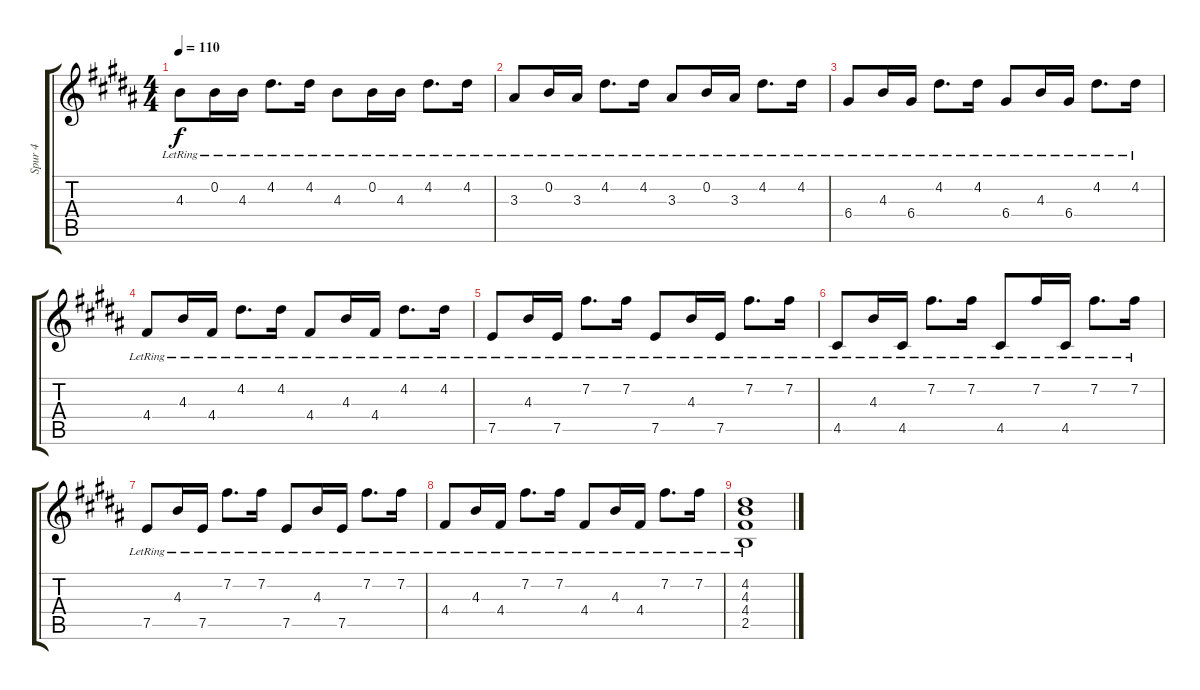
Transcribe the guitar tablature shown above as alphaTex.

\track ("Spur 4" "Spur 4") {instrument electricguitarclean}
\staff {score tabs}
\tuning (E4 B3 G3 D3 A2 E2) {hide}
\ts (4 4)
\tempo 110
\clef g2
\ks b
4.3{lr}.8{dy f} 0.2{lr}.16 4.3{lr}.16 4.2{lr}.8{d} 4.2{lr}.16 4.3{lr}.8 0.2{lr}.16 4.3{lr}.16 4.2{lr}.8{d} 4.2{lr}.16 |
3.3{lr}.8 0.2{lr}.16 3.3{lr}.16 4.2{lr}.8{d} 4.2{lr}.16 3.3{lr}.8 0.2{lr}.16 3.3{lr}.16 4.2{lr}.8{d} 4.2{lr}.16 |
6.4{lr}.8 4.3{lr}.16 6.4{lr}.16 4.2{lr}.8{d} 4.2{lr}.16 6.4{lr}.8 4.3{lr}.16 6.4{lr}.16 4.2{lr}.8{d} 4.2{lr}.16 |
4.4{lr}.8 4.3{lr}.16 4.4{lr}.16 4.2{lr}.8{d} 4.2{lr}.16 4.4{lr}.8 4.3{lr}.16 4.4{lr}.16 4.2{lr}.8{d} 4.2{lr}.16 |
7.5{lr}.8 4.3{lr}.16 7.5{lr}.16 7.2{lr}.8{d} 7.2{lr}.16 7.5{lr}.8 4.3{lr}.16 7.5{lr}.16 7.2{lr}.8{d} 7.2{lr}.16 |
4.5{lr}.8 4.3{lr}.16 4.5{lr}.16 7.2{lr}.8{d} 7.2{lr}.16 4.5{lr}.8 7.2{lr}.16 4.5{lr}.16 7.2{lr}.8{d} 7.2{lr}.16 |
7.5{lr}.8 4.3{lr}.16 7.5{lr}.16 7.2{lr}.8{d} 7.2{lr}.16 7.5{lr}.8 4.3{lr}.16 7.5{lr}.16 7.2{lr}.8{d} 7.2{lr}.16 |
4.4{lr}.8 4.3{lr}.16 4.4{lr}.16 7.2{lr}.8{d} 7.2{lr}.16 4.4{lr}.8 4.3{lr}.16 4.4{lr}.16 7.2{lr}.8{d} 7.2{lr}.16 |
(4.2{lr} 4.3{lr} 4.4{lr} 2.5{lr}).1
